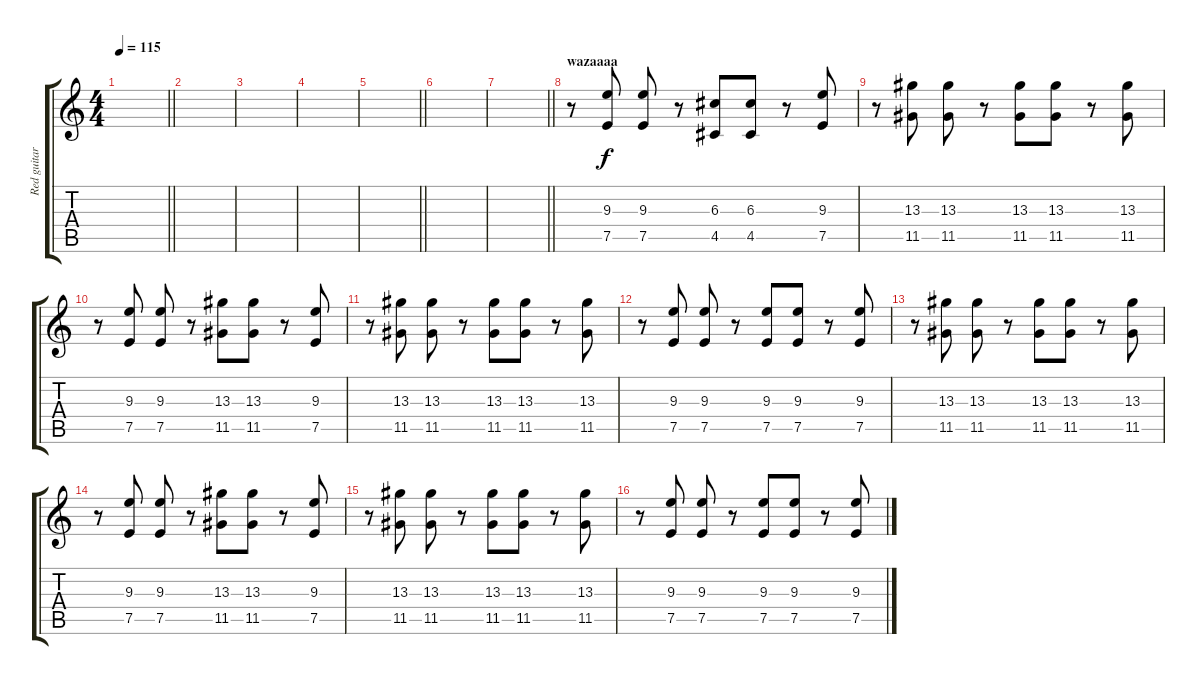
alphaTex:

\track ("Red guitar" "Red guitar") {instrument electricguitarclean}
\staff {score tabs}
\tuning (E4 B3 G3 D3 A2 E2) {hide}
\ts (4 4)
\tempo 115
\clef g2
\barLineRight lightlight
\ks c
|
\section ("" "")
|
|
|
\barLineRight lightlight
|
\section ("" "")
|
\barLineRight lightlight
|
\section ("" "wazaaaa")
r.8{volume 13 balance 10 instrument overdrivenguitar} (9.3 7.5).8 (9.3 7.5).8 r.8 (6.3 4.5).8 (6.3 4.5).8 r.8 (9.3 7.5).8 |
r.8 (13.3 11.5).8 (13.3 11.5).8 r.8 (13.3 11.5).8 (13.3 11.5).8 r.8 (13.3 11.5).8 |
r.8 (9.3 7.5).8 (9.3 7.5).8 r.8 (13.3 11.5).8 (13.3 11.5).8 r.8 (9.3 7.5).8 |
r.8 (13.3 11.5).8 (13.3 11.5).8 r.8 (13.3 11.5).8 (13.3 11.5).8 r.8 (13.3 11.5).8 |
r.8 (9.3 7.5).8 (9.3 7.5).8 r.8 (9.3 7.5).8 (9.3 7.5).8 r.8 (9.3 7.5).8 |
r.8 (13.3 11.5).8 (13.3 11.5).8 r.8 (13.3 11.5).8 (13.3 11.5).8 r.8 (13.3 11.5).8 |
r.8 (9.3 7.5).8 (9.3 7.5).8 r.8 (13.3 11.5).8 (13.3 11.5).8 r.8 (9.3 7.5).8 |
r.8 (13.3 11.5).8 (13.3 11.5).8 r.8 (13.3 11.5).8 (13.3 11.5).8 r.8 (13.3 11.5).8 |
r.8 (9.3 7.5).8 (9.3 7.5).8 r.8 (9.3 7.5).8 (9.3 7.5).8 r.8 (9.3 7.5).8
